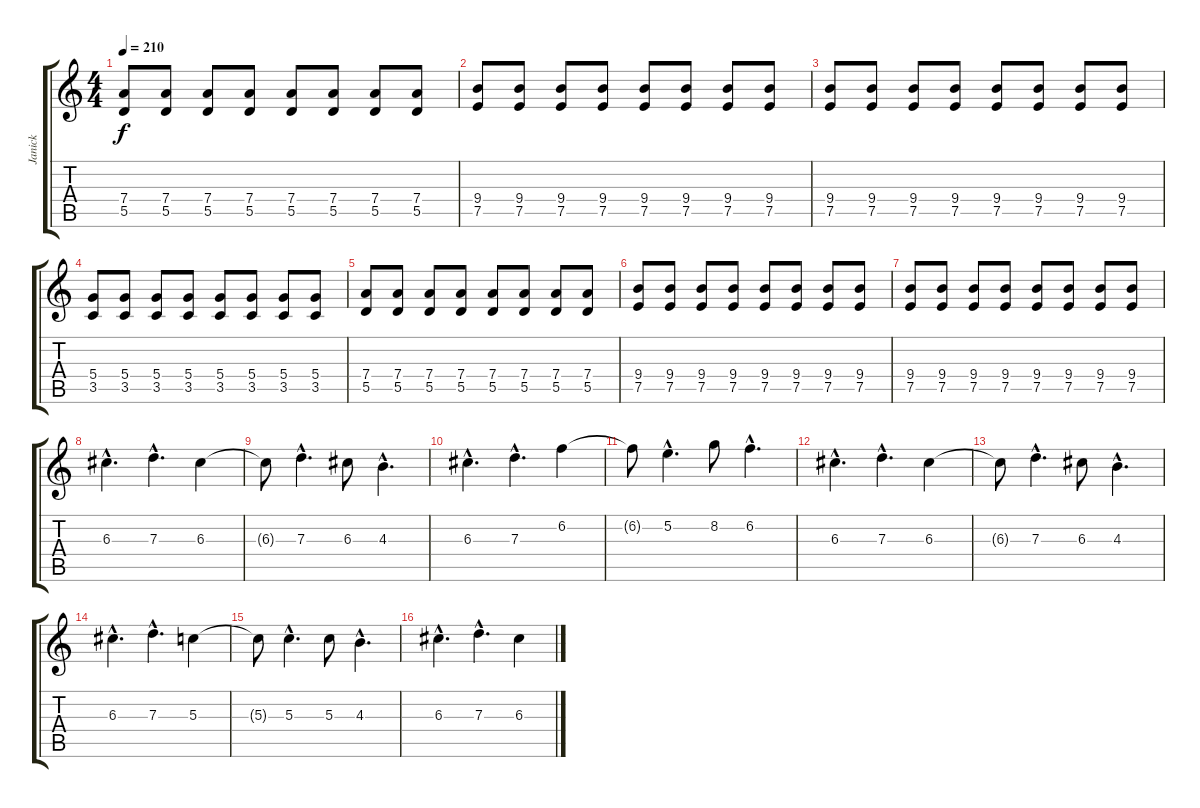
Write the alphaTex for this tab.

\track ("Janick" "Janick") {instrument distortionguitar}
\staff {score tabs}
\tuning (E4 B3 G3 D3 A2 E2) {hide}
\ts (4 4)
\tempo 210
\clef g2
\ks c
(7.4 5.5).8{dy f} (7.4 5.5).8 (7.4 5.5).8 (7.4 5.5).8 (7.4 5.5).8 (7.4 5.5).8 (7.4 5.5).8 (7.4 5.5).8 |
(9.4 7.5).8 (9.4 7.5).8 (9.4 7.5).8 (9.4 7.5).8 (9.4 7.5).8 (9.4 7.5).8 (9.4 7.5).8 (9.4 7.5).8 |
(9.4 7.5).8 (9.4 7.5).8 (9.4 7.5).8 (9.4 7.5).8 (9.4 7.5).8 (9.4 7.5).8 (9.4 7.5).8 (9.4 7.5).8 |
(5.4 3.5).8 (5.4 3.5).8 (5.4 3.5).8 (5.4 3.5).8 (5.4 3.5).8 (5.4 3.5).8 (5.4 3.5).8 (5.4 3.5).8 |
(7.4 5.5).8 (7.4 5.5).8 (7.4 5.5).8 (7.4 5.5).8 (7.4 5.5).8 (7.4 5.5).8 (7.4 5.5).8 (7.4 5.5).8 |
(9.4 7.5).8 (9.4 7.5).8 (9.4 7.5).8 (9.4 7.5).8 (9.4 7.5).8 (9.4 7.5).8 (9.4 7.5).8 (9.4 7.5).8 |
(9.4 7.5).8 (9.4 7.5).8 (9.4 7.5).8 (9.4 7.5).8 (9.4 7.5).8 (9.4 7.5).8 (9.4 7.5).8 (9.4 7.5).8 |
6.3{hac}.4{d} 7.3{hac}.4{d} 6.3.4 |
6.3{t}.8 7.3{hac}.4{d} 6.3.8 4.3{hac}.4{d} |
6.3{hac}.4{d} 7.3{hac}.4{d} 6.2.4 |
6.2{t}.8 5.2{hac}.4{d} 8.2.8 6.2{hac}.4{d} |
6.3{hac}.4{d} 7.3{hac}.4{d} 6.3.4 |
6.3{t}.8 7.3{hac}.4{d} 6.3.8 4.3{hac}.4{d} |
6.3{hac}.4{d} 7.3{hac}.4{d} 5.3.4 |
5.3{t}.8 5.3{hac}.4{d} 5.3.8 4.3{hac}.4{d} |
6.3{hac}.4{d} 7.3{hac}.4{d} 6.3.4
